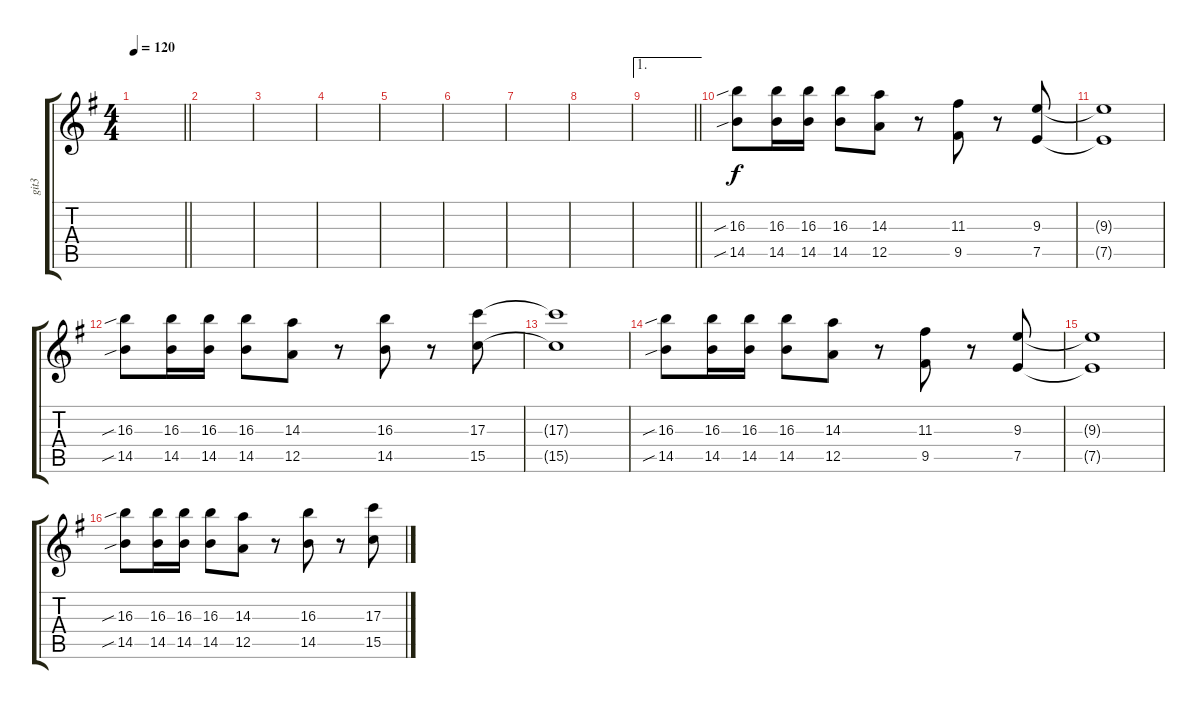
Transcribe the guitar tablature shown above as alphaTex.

\track ("git3" "git3") {instrument distortionguitar}
\staff {score tabs}
\tuning (E4 B3 G3 D3 A2 E2) {hide}
\ts (4 4)
\tempo 120
\clef g2
\barLineRight lightlight
\ks eminor
|
|
|
|
|
|
|
|
\ae 1
\barLineRight lightlight
|
(16.3{sib} 14.5{sib}).8 (16.3 14.5).16 (16.3 14.5).16 (16.3 14.5).8 (14.3 12.5).8 r.8 (11.3 9.5).8 r.8 (9.3 7.5).8 |
(9.3{t} 7.5{t}).1 |
(16.3{sib} 14.5{sib}).8 (16.3 14.5).16 (16.3 14.5).16 (16.3 14.5).8 (14.3 12.5).8 r.8 (16.3 14.5).8 r.8 (17.3 15.5).8 |
(17.3{t} 15.5{t}).1 |
(16.3{sib} 14.5{sib}).8 (16.3 14.5).16 (16.3 14.5).16 (16.3 14.5).8 (14.3 12.5).8 r.8 (11.3 9.5).8 r.8 (9.3 7.5).8 |
(9.3{t} 7.5{t}).1 |
(16.3{sib} 14.5{sib}).8 (16.3 14.5).16 (16.3 14.5).16 (16.3 14.5).8 (14.3 12.5).8 r.8 (16.3 14.5).8 r.8 (17.3 15.5).8
